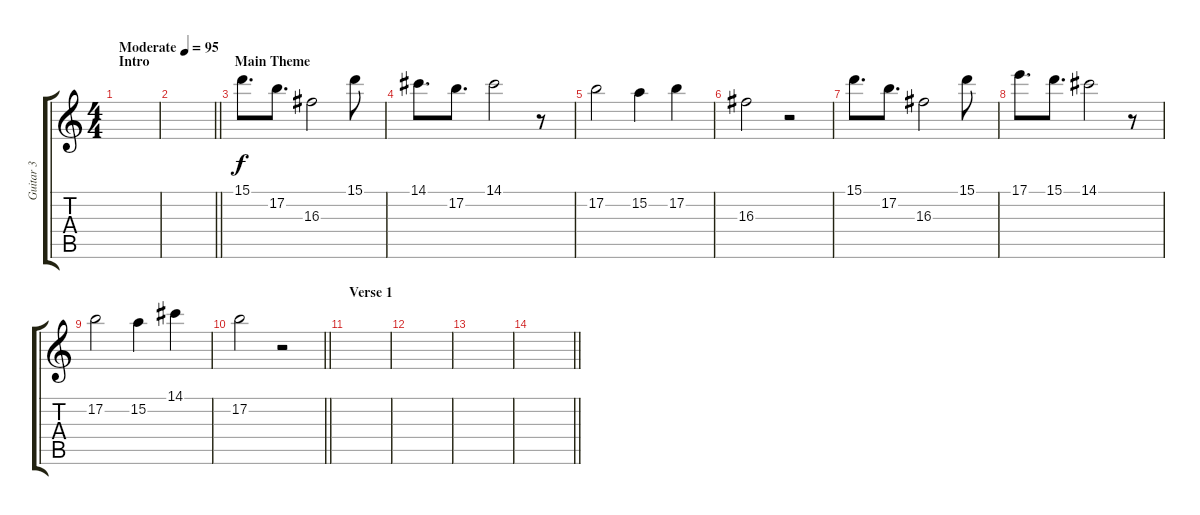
\track ("Guitar 3" "Guitar 3") {instrument distortionguitar}
\staff {score tabs}
\tuning (B3 Gb3 D3 A2 E2 B1) {hide}
\ts (4 4)
\section ("" "Intro")
\tempo (95 "Moderate")
\clef g2
\ks c
|
\barLineRight lightlight
|
\section ("" "Main Theme")
15.1.8{d} 17.2.8{d} 16.3.2 15.1.8 |
14.1.8{d} 17.2.8{d} 14.1.2 r.8 |
17.2.2 15.2.4 17.2.4 |
16.3.2 r.2 |
15.1.8{d} 17.2.8{d} 16.3.2 15.1.8 |
17.1.8{d} 15.1.8{d} 14.1.2 r.8 |
17.2.2 15.2.4 14.1.4 |
\barLineRight lightlight
17.2.2 r.2 |
\section ("" "Verse 1")
|
|
|
\barLineRight lightlight
